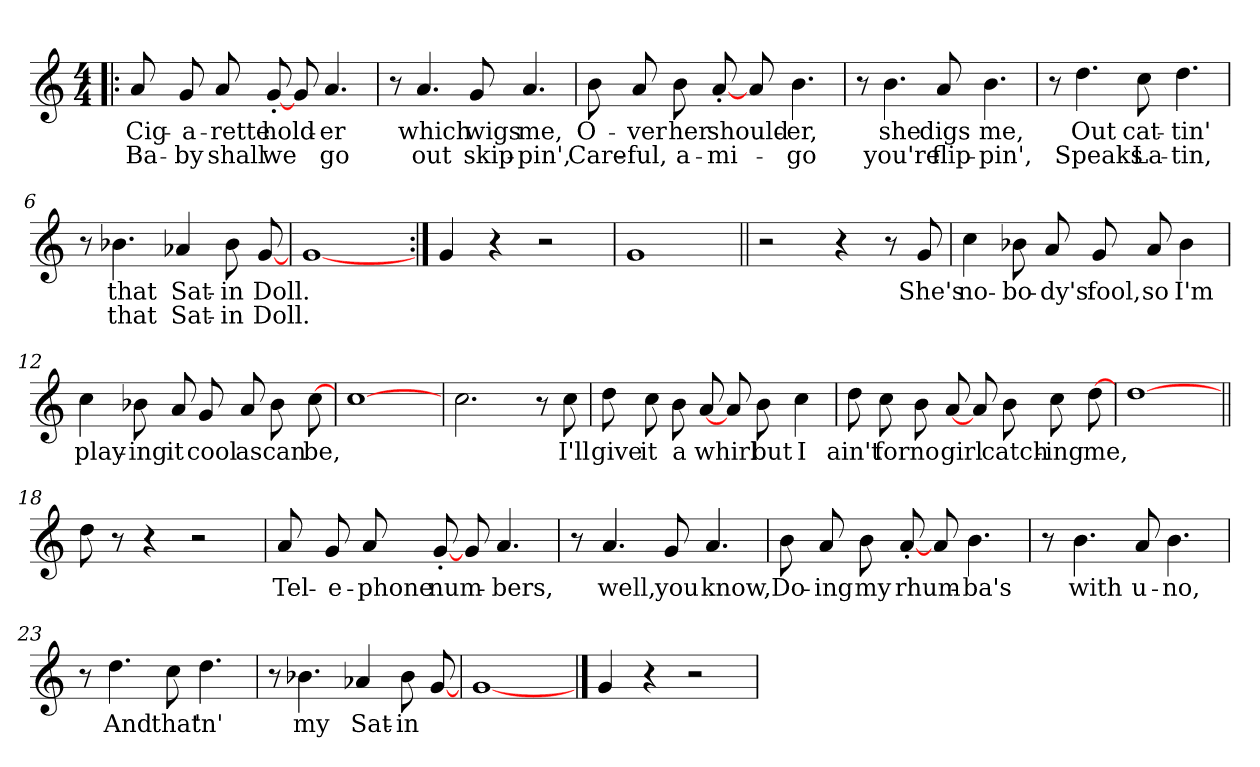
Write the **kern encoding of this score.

**kern	**text	**text
*part1	*part1	*part1
*staff1	*staff1	*staff1
*clefG2	*	*
*k[]	*	*
*C:	*	*
*M4/4	*	*
=1!|:	=1!|:	=1!|:
8aL	-Cig-	-Ba-
8g	-a-	-by
8a	-rette	-shall
[8g'	-hold-	-we
8gL	.	.
4.a	-er	-go
=2	=2	=2
8r	.	.
4.a	-which	-out
8gL	-wigs	-skip-
4.a	-me,	-pin',
=3	=3	=3
8bL	-O-	-Care-
8a	-ver	-ful,
8b	-her	-a-
[8a'	-should-	-mi-
8aL	.	.
4.b	-er,	-go
=4	=4	=4
8r	.	.
4.b	-she	-you're
8aL	-digs	-flip-
4.b	-me,	-pin',
=5	=5	=5
8r	.	.
4.dd	-Out	-Speaks
8ccL	-cat-	-La-
4.dd	-tin'	-tin,
=6	=6	=6
8r	.	.
4.b-	-that	-that
4a-	-Sat-	-Sat-
8b-L	-in	-in
[8g	-Doll.	-Doll.
=7	=7	=7
[1g	.	.
=8:|!	=8:|!	=8:|!
4g	.	.
4r	.	.
2r	.	.
=9	=9	=9
1g	.	.
=10||	=10||	=10||
2r	.	.
4r	.	.
8r	.	.
8g	-She's	.
=11	=11	=11
4cc	-no-	.
8b-L	-bo-	.
8a	-dy's	.
8gL	-fool,	.
8a	-so	.
4b-	-I'm	.
=12	=12	=12
4cc	-play-	.
8b-L	-ing	.
8a	-it	.
8gL	-cool	.
8a	-as	.
8b-	-can	.
[8cc	-be,	.
=13	=13	=13
[1cc	.	.
=14	=14	=14
2.cc	.	.
8r	.	.
8cc	-I'll	.
=15	=15	=15
8ddL	-give	.
8cc	-it	.
8b	-a	.
[8a	-whirl	.
8aL	.	.
8b	-but	.
4cc	-I	.
=16	=16	=16
8ddL	-ain't	.
8cc	-for	.
8b	-no	.
[8a	-girl	.
8aL	.	.
8b	-catch-	.
8cc	-ing	.
[8dd	-me,	.
=17	=17	=17
[1dd	.	.
=18||	=18||	=18||
8ddL	.	.
8r	.	.
4r	.	.
2r	.	.
=19	=19	=19
8aL	-Tel-	.
8g	-e-	.
8a	-phone	.
[8g'	-num-	.
8gL	.	.
4.a	-bers,	.
=20	=20	=20
8r	.	.
4.a	-well,	.
8gL	-you	.
4.a	-know,	.
=21	=21	=21
8bL	-Do-	.
8a	-ing	.
8b	-my	.
[8a'	-rhum-	.
8aL	.	.
4.b	-ba's	.
=22	=22	=22
8r	.	.
4.b	-with	.
8aL	-u-	.
4.b	-no,	.
=23	=23	=23
8r	.	.
4.dd	-And	.
8ccL	-that	.
4.dd	-'n'	.
=24	=24	=24
8r	.	.
4.b-	-my	.
4a-	-Sat-	.
8b-L	-in	.
[8g	.	.
=25	=25	=25
[1g	.	.
==26	==26	==26
4g	.	.
4r	.	.
2r	.	.
=	=	=
*-	*-	*-
